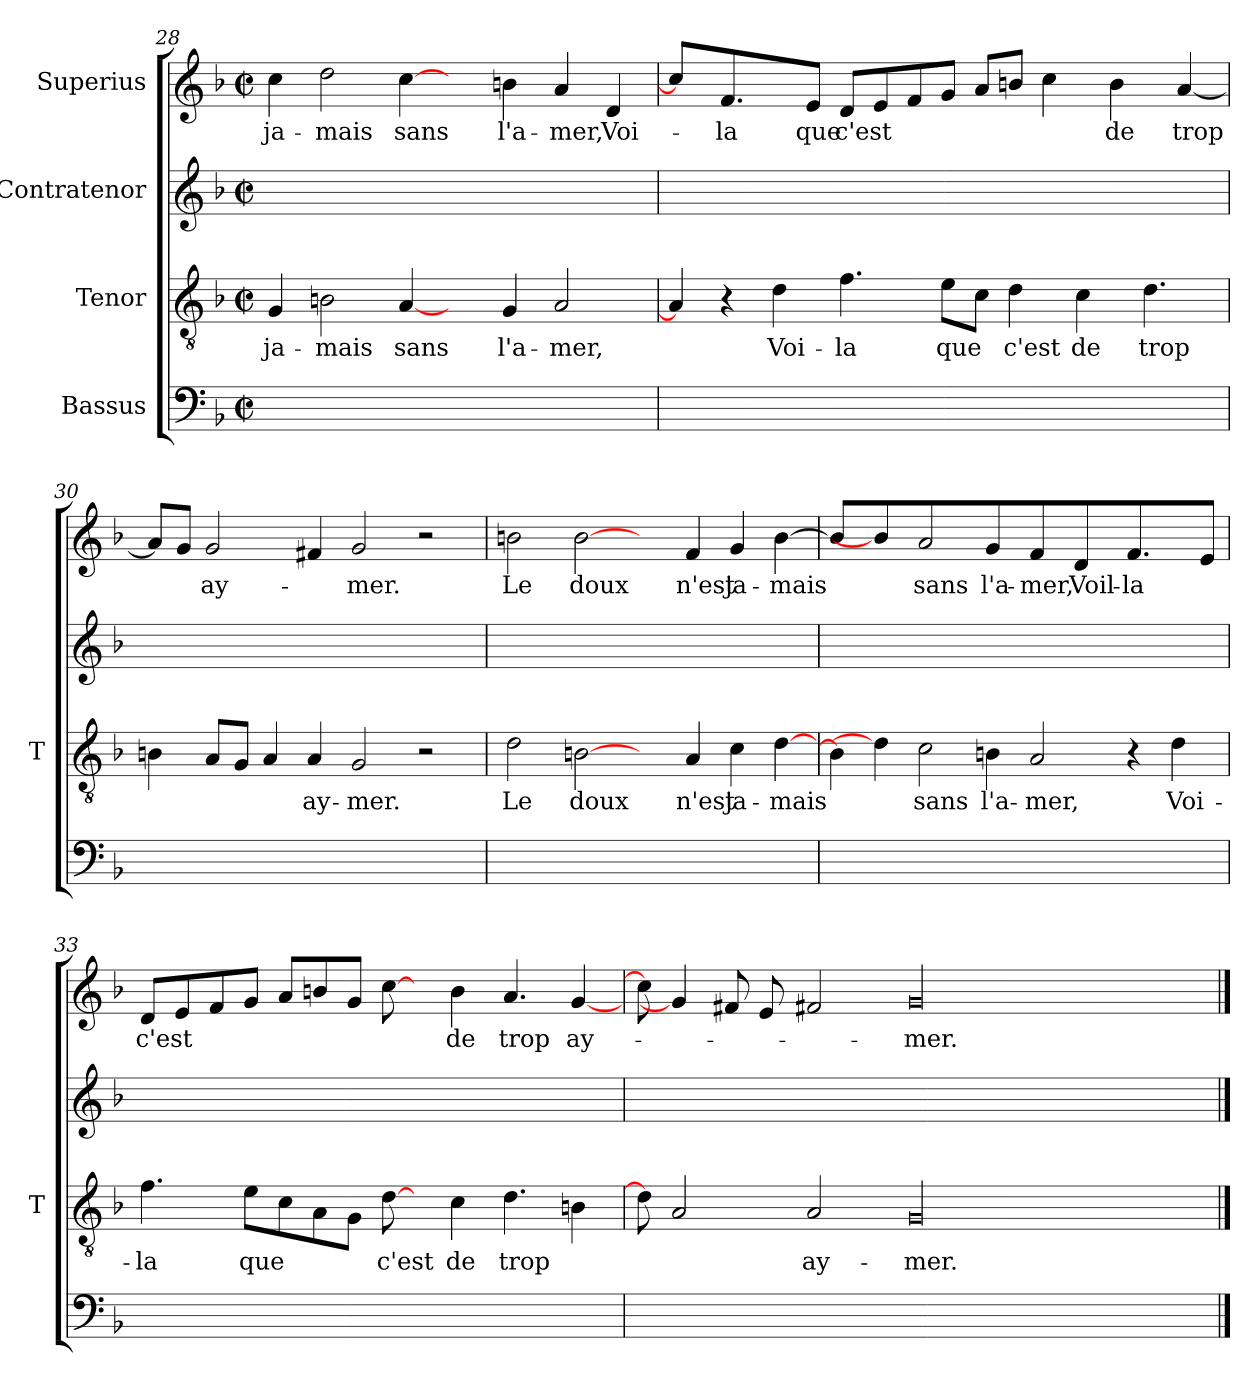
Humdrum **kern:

**kern	**kern	**text	**kern	**kern	**text
*part4	*part3	*part3	*part2	*part1	*part1
*staff4	*staff3	*staff3	*staff2	*staff1	*staff1
*I"Bassus	*I"Tenor	*	*I"Contratenor	*I"Superius	*
*	*I'T	*	*	*	*
*clefF4	*clefGv2	*	*clefG2	*clefG2	*
*k[b-]	*k[b-]	*	*k[b-]	*k[b-]	*
*F:	*F:	*	*F:	*F:	*
*M2/2	*M2/2	*	*M2/2	*M2/2	*
*met(c|)	*met(c|)	*	*met(c|)	*met(c|)	*
=28	=28	=28	=28	=28	=28
1ryy	4G	ja-	1ryy	4cc	ja-
.	2Bn	-mais	.	2dd	-mais
.	[4A	-sans	.	[4cc	-sans
1ryy	4ryy	.	1ryy	4ryy	.
.	4G	l'a-	.	4b	l'a-
.	2A	-mer,	.	4a	-mer,
.	.	.	.	4d	Voi-
=29	=29	=29	=29	=29	=29
1ryy	4A]	.	1ryy	4cc]	.
.	4r	.	.	4.f	-la
.	4d	Voi-	.	.	.
.	.	.	.	8eJ	-que
.	4.f	-la	.	8dL	-c'est
.	.	.	.	8e	.
1ryy	.	.	1ryy	8f	.
.	8eL	-que	.	8gJ	.
.	8cJ	.	.	8aL	.
.	4d	-c'est	.	8bJ	.
.	.	.	.	4cc	.
.	4c	-de	.	.	.
.	.	.	.	4b	-de
.	4.d	-trop	.	.	.
4ryy	.	.	4ryy	[4a	-trop
!!LO:PB:g=z
=30	=30	=30	=30	=30	=30
1ryy	4Bn	.	1ryy	8aL]	.
.	.	.	.	8gJ	.
.	8AL	.	.	2g	ay-
.	8GJ	.	.	.	.
.	4A	.	.	.	.
.	4A	ay-	.	4f#X	.
1ryy	2G	-mer.	1ryy	2g	-mer.
.	2r	.	.	2r	.
=31	=31	=31	=31	=31	=31
1ryy	2d	-Le	1ryy	2b	-Le
.	[2Bn	-doux	.	[2b	-doux
1ryy	4ryy	.	1ryy	4ryy	.
.	4A	-n'est	.	4f	-n'est
.	4c	ja-	.	4g	ja-
.	[4d	-mais	.	[4b	-mais
=32	=32	=32	=32	=32	=32
1ryy	4B]	.	1ryy	4b]	.
.	4d]	.	.	4b]	.
.	2c	-sans	.	2a	-sans
1ryy	4Bn	l'a-	1ryy	4g	l'a-
.	2A	-mer,	.	4f	-mer,
.	.	.	.	4d	Voil-
.	4r	.	.	4.f	-la
4ryy	4d	Voi-	4ryy	.	.
.	.	.	.	8eJ	.
=33	=33	=33	=33	=33	=33
1ryy	4.f	-la	1ryy	8dL	-c'est
.	.	.	.	8e	.
.	.	.	.	8f	.
.	8eL	-que	.	8gJ	.
.	8c	.	.	8aL	.
.	8A	.	.	8b	.
.	8GJ	.	.	8gJ	.
.	[8d	-c'est	.	[8cc	.
1ryy	8ryy	.	1ryy	8ryy	.
.	4c	-de	.	4b	-de
.	4.d	-trop	.	4.a	-trop
.	4Bn	.	.	[4g	ay-
=34	=34	=34	=34	=34	=34
1ryy	8d]	.	1ryy	8cc]	.
.	2A	.	.	4g]	.
.	.	.	.	8f#X	.
.	.	.	.	8e	.
.	2A	ay-	.	2f#X	.
00ryy	.	.	00ryy	.	.
.	00G	-mer.	.	00g	-mer.
8ryy	.	.	8ryy	.	.
==	==	==	==	==	==
*-	*-	*-	*-	*-	*-
